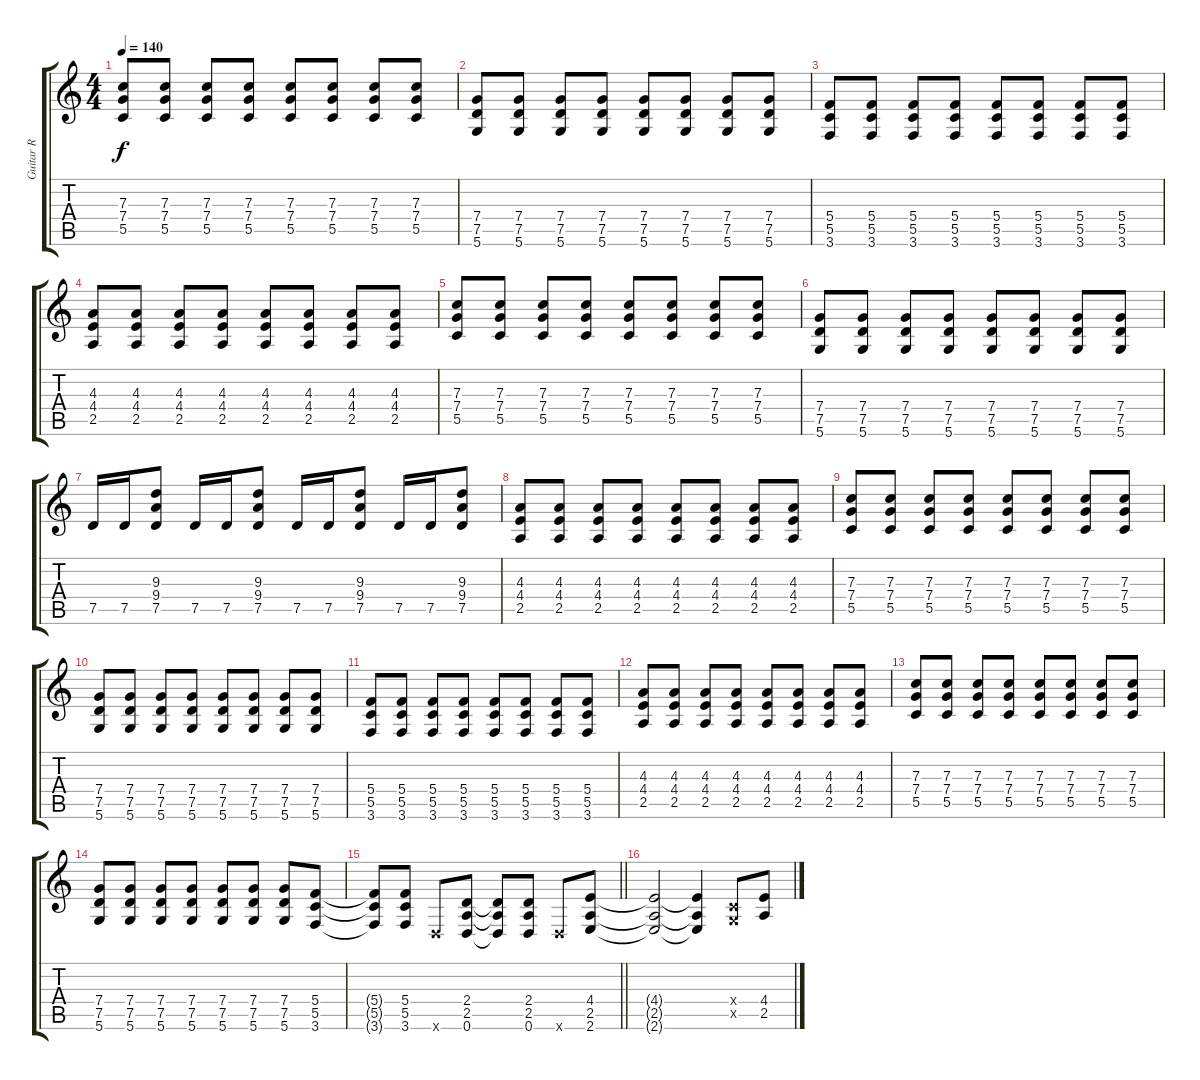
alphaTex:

\track ("Guitar R" "Guitar R") {instrument distortionguitar}
\staff {score tabs}
\tuning (D4 A3 F3 C3 G2 D2) {hide}
\ts (4 4)
\tempo 140
\clef g2
\ks c
(7.3 7.4 5.5).8{dy f} (7.3 7.4 5.5).8 (7.3 7.4 5.5).8 (7.3 7.4 5.5).8 (7.3 7.4 5.5).8 (7.3 7.4 5.5).8 (7.3 7.4 5.5).8 (7.3 7.4 5.5).8 |
(7.4 7.5 5.6).8 (7.4 7.5 5.6).8 (7.4 7.5 5.6).8 (7.4 7.5 5.6).8 (7.4 7.5 5.6).8 (7.4 7.5 5.6).8 (7.4 7.5 5.6).8 (7.4 7.5 5.6).8 |
(5.4 5.5 3.6).8 (5.4 5.5 3.6).8 (5.4 5.5 3.6).8 (5.4 5.5 3.6).8 (5.4 5.5 3.6).8 (5.4 5.5 3.6).8 (5.4 5.5 3.6).8 (5.4 5.5 3.6).8 |
(4.3 4.4 2.5).8 (4.3 4.4 2.5).8 (4.3 4.4 2.5).8 (4.3 4.4 2.5).8 (4.3 4.4 2.5).8 (4.3 4.4 2.5).8 (4.3 4.4 2.5).8 (4.3 4.4 2.5).8 |
(7.3 7.4 5.5).8 (7.3 7.4 5.5).8 (7.3 7.4 5.5).8 (7.3 7.4 5.5).8 (7.3 7.4 5.5).8 (7.3 7.4 5.5).8 (7.3 7.4 5.5).8 (7.3 7.4 5.5).8 |
(7.4 7.5 5.6).8 (7.4 7.5 5.6).8 (7.4 7.5 5.6).8 (7.4 7.5 5.6).8 (7.4 7.5 5.6).8 (7.4 7.5 5.6).8 (7.4 7.5 5.6).8 (7.4 7.5 5.6).8 |
7.5.16 7.5.16 (9.3 9.4 7.5).8 7.5.16 7.5.16 (9.3 9.4 7.5).8 7.5.16 7.5.16 (9.3 9.4 7.5).8 7.5.16 7.5.16 (9.3 9.4 7.5).8 |
(4.3 4.4 2.5).8 (4.3 4.4 2.5).8 (4.3 4.4 2.5).8 (4.3 4.4 2.5).8 (4.3 4.4 2.5).8 (4.3 4.4 2.5).8 (4.3 4.4 2.5).8 (4.3 4.4 2.5).8 |
(7.3 7.4 5.5).8 (7.3 7.4 5.5).8 (7.3 7.4 5.5).8 (7.3 7.4 5.5).8 (7.3 7.4 5.5).8 (7.3 7.4 5.5).8 (7.3 7.4 5.5).8 (7.3 7.4 5.5).8 |
(7.4 7.5 5.6).8 (7.4 7.5 5.6).8 (7.4 7.5 5.6).8 (7.4 7.5 5.6).8 (7.4 7.5 5.6).8 (7.4 7.5 5.6).8 (7.4 7.5 5.6).8 (7.4 7.5 5.6).8 |
(5.4 5.5 3.6).8 (5.4 5.5 3.6).8 (5.4 5.5 3.6).8 (5.4 5.5 3.6).8 (5.4 5.5 3.6).8 (5.4 5.5 3.6).8 (5.4 5.5 3.6).8 (5.4 5.5 3.6).8 |
(4.3 4.4 2.5).8 (4.3 4.4 2.5).8 (4.3 4.4 2.5).8 (4.3 4.4 2.5).8 (4.3 4.4 2.5).8 (4.3 4.4 2.5).8 (4.3 4.4 2.5).8 (4.3 4.4 2.5).8 |
(7.3 7.4 5.5).8 (7.3 7.4 5.5).8 (7.3 7.4 5.5).8 (7.3 7.4 5.5).8 (7.3 7.4 5.5).8 (7.3 7.4 5.5).8 (7.3 7.4 5.5).8 (7.3 7.4 5.5).8 |
(7.4 7.5 5.6).8 (7.4 7.5 5.6).8 (7.4 7.5 5.6).8 (7.4 7.5 5.6).8 (7.4 7.5 5.6).8 (7.4 7.5 5.6).8 (7.4 7.5 5.6).8 (5.4 5.5 3.6).8 |
\barLineRight lightlight
(5.4{t} 5.5{t} 3.6{t}).8 (5.4 5.5 3.6).8 0.6{x}.8 (2.4 2.5 0.6).8 (2.4{t} 2.5{t} 0.6{t}).8 (2.4 2.5 0.6).8 0.6{x}.8 (4.4 2.5 2.6).8 |
(4.4{t} 2.5{t} 2.6{t}).2 (4.4{t} 2.5{t} 2.6{t}).4 (0.4{x} 0.5{x}).8 (4.4 2.5).8
